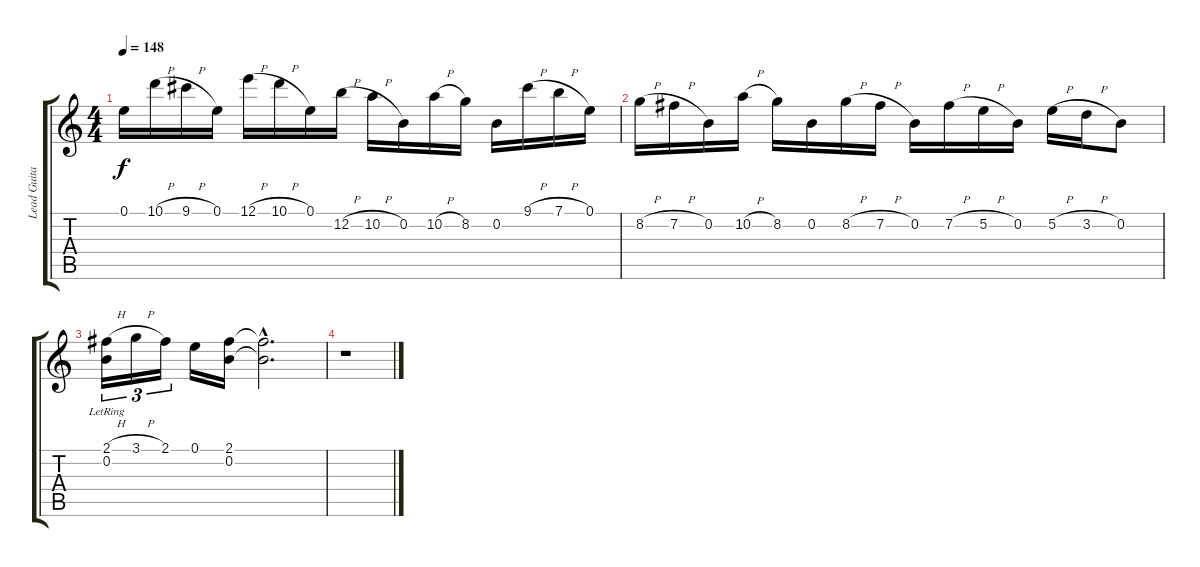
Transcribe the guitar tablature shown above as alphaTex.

\track ("Lead Guitar" "Lead Guita") {instrument distortionguitar}
\staff {score tabs}
\tuning (E4 B3 G3 D3 A2 E2) {hide}
\ts (4 4)
\tempo 148
\clef g2
\ks c
0.1.16{dy f} 10.1{h}.16 9.1{h}.16 0.1.16 12.1{h}.16 10.1{h}.16 0.1.16 12.2{h}.16 10.2{h}.16 0.2.16 10.2{h}.16 8.2.16 0.2.16 9.1{h}.16 7.1{h}.16 0.1.16 |
8.2{h}.16 7.2{h}.16 0.2.16 10.2{h}.16 8.2.16 0.2.16 8.2{h}.16 7.2{h}.16 0.2.16 7.2{h}.16 5.2{h}.16 0.2.16 5.2{h}.16 3.2{h}.16 0.2.8 |
(2.1{h} 0.2{lr}).16{tu (3 2)} 3.1{h}.16{tu (3 2)} 2.1.16{tu (3 2)} 0.1.16 (2.1 0.2).16 (2.1{hac t} 0.2{hac t}).2{d} |
r.1
